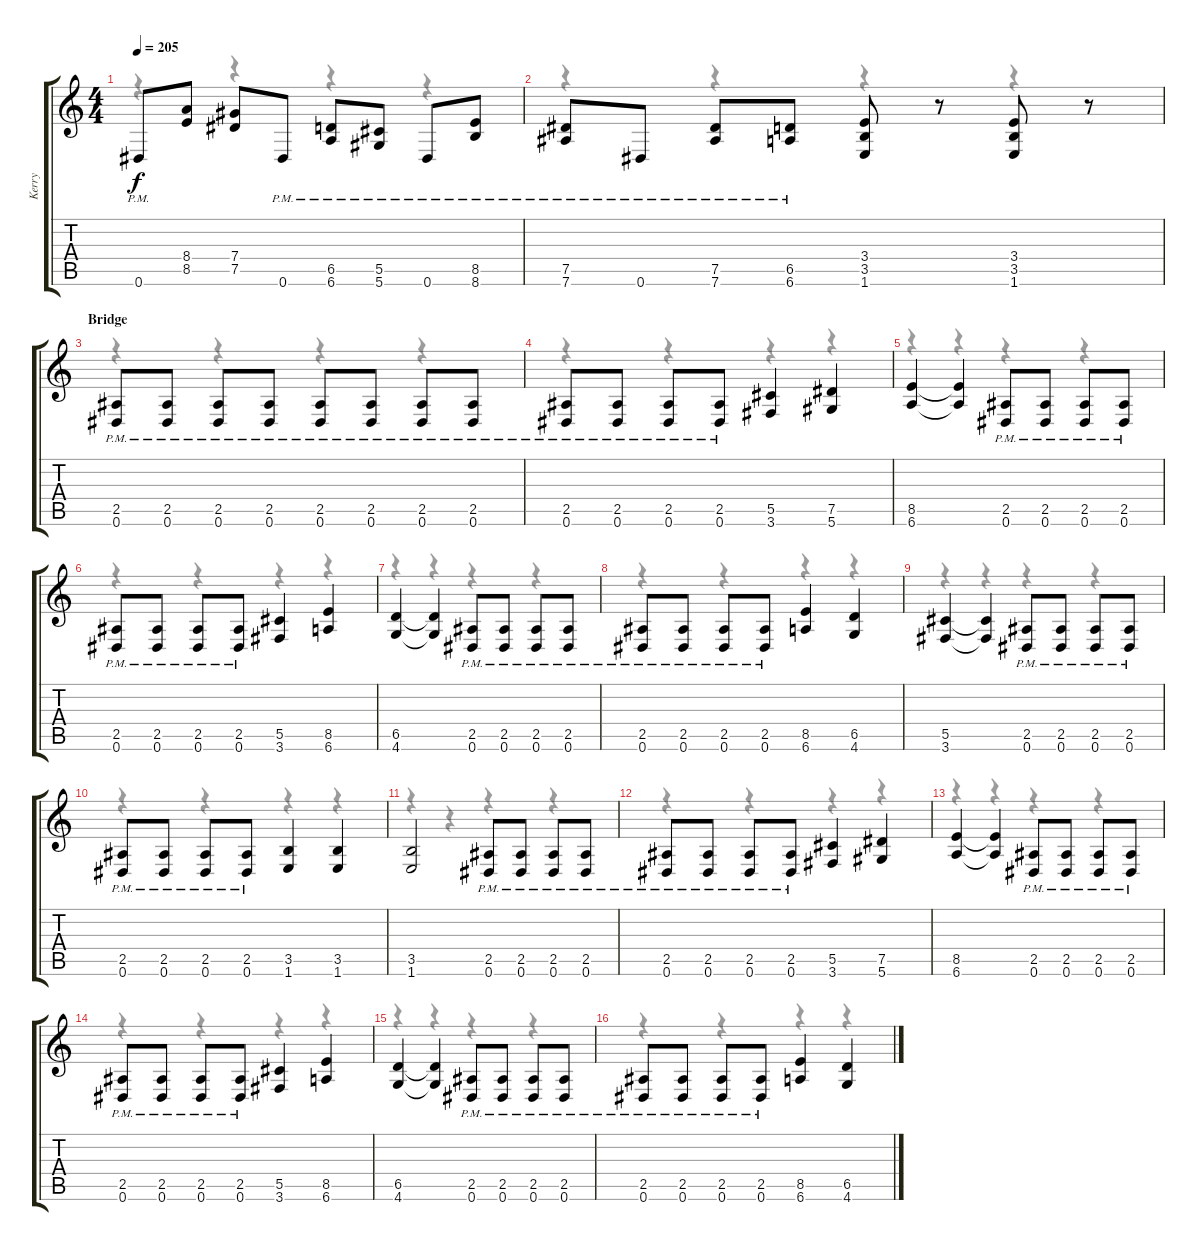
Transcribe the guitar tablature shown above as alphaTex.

\track ("Kerry" "Kerry") {instrument distortionguitar}
\staff {score tabs}
\tuning (Eb4 Bb3 Gb3 Db3 Ab2 Eb2) {hide}
\voice
\ts (4 4)
\tempo 205
\clef g2
\ks c
0.6{pm}.8{dy f} (8.4 8.5).8 (7.4 7.5).8 0.6{pm}.8 (6.5{pm} 6.6{pm}).8 (5.5{pm} 5.6{pm}).8 0.6{pm}.8 (8.5{pm} 8.6{pm}).8 |
(7.5{pm} 7.6{pm}).8 0.6{pm}.8 (7.5{pm} 7.6{pm}).8 (6.5{pm} 6.6{pm}).8 (3.4 3.5 1.6).8 r.8 (3.4 3.5 1.6).8 r.8 |
\section ("" "Bridge")
(2.5{pm} 0.6{pm}).8 (2.5{pm} 0.6{pm}).8 (2.5{pm} 0.6{pm}).8 (2.5{pm} 0.6{pm}).8 (2.5{pm} 0.6{pm}).8 (2.5{pm} 0.6{pm}).8 (2.5{pm} 0.6{pm}).8 (2.5{pm} 0.6{pm}).8 |
(2.5{pm} 0.6{pm}).8 (2.5{pm} 0.6{pm}).8 (2.5{pm} 0.6{pm}).8 (2.5{pm} 0.6{pm}).8 (5.5 3.6).4 (7.5 5.6).4 |
(8.5 6.6).4 (8.5{t} 6.6{t}).4 (2.5{pm} 0.6{pm}).8 (2.5{pm} 0.6{pm}).8 (2.5{pm} 0.6{pm}).8 (2.5{pm} 0.6{pm}).8 |
(2.5{pm} 0.6{pm}).8 (2.5{pm} 0.6{pm}).8 (2.5{pm} 0.6{pm}).8 (2.5{pm} 0.6{pm}).8 (5.5 3.6).4 (8.5 6.6).4 |
(6.5 4.6).4 (6.5{t} 4.6{t}).4 (2.5{pm} 0.6{pm}).8 (2.5{pm} 0.6{pm}).8 (2.5{pm} 0.6{pm}).8 (2.5{pm} 0.6{pm}).8 |
(2.5{pm} 0.6{pm}).8 (2.5{pm} 0.6{pm}).8 (2.5{pm} 0.6{pm}).8 (2.5{pm} 0.6{pm}).8 (8.5 6.6).4 (6.5 4.6).4 |
(5.5 3.6).4 (5.5{t} 3.6{t}).4 (2.5{pm} 0.6{pm}).8 (2.5{pm} 0.6{pm}).8 (2.5{pm} 0.6{pm}).8 (2.5{pm} 0.6{pm}).8 |
(2.5{pm} 0.6{pm}).8 (2.5{pm} 0.6{pm}).8 (2.5{pm} 0.6{pm}).8 (2.5{pm} 0.6{pm}).8 (3.5 1.6).4 (3.5 1.6).4 |
(3.5 1.6).2 (2.5{pm} 0.6{pm}).8 (2.5{pm} 0.6{pm}).8 (2.5{pm} 0.6{pm}).8 (2.5{pm} 0.6{pm}).8 |
(2.5{pm} 0.6{pm}).8 (2.5{pm} 0.6{pm}).8 (2.5{pm} 0.6{pm}).8 (2.5{pm} 0.6{pm}).8 (5.5 3.6).4 (7.5 5.6).4 |
(8.5 6.6).4 (8.5{t} 6.6{t}).4 (2.5{pm} 0.6{pm}).8 (2.5{pm} 0.6{pm}).8 (2.5{pm} 0.6{pm}).8 (2.5{pm} 0.6{pm}).8 |
(2.5{pm} 0.6{pm}).8 (2.5{pm} 0.6{pm}).8 (2.5{pm} 0.6{pm}).8 (2.5{pm} 0.6{pm}).8 (5.5 3.6).4 (8.5 6.6).4 |
(6.5 4.6).4 (6.5{t} 4.6{t}).4 (2.5{pm} 0.6{pm}).8 (2.5{pm} 0.6{pm}).8 (2.5{pm} 0.6{pm}).8 (2.5{pm} 0.6{pm}).8 |
(2.5{pm} 0.6{pm}).8 (2.5{pm} 0.6{pm}).8 (2.5{pm} 0.6{pm}).8 (2.5{pm} 0.6{pm}).8 (8.5 6.6).4 (6.5 4.6).4
\voice
\clef g2
\ottava regular
\simile none
\ks c
r.4{dy f} r.4 r.4 r.4 |
r.4 r.4 r.4 r.4 |
r.4 r.4 r.4 r.4 |
r.4 r.4 r.4 r.4 |
r.4 r.4 r.4 r.4 |
r.4 r.4 r.4 r.4 |
r.4 r.4 r.4 r.4 |
r.4 r.4 r.4 r.4 |
r.4 r.4 r.4 r.4 |
r.4 r.4 r.4 r.4 |
r.4 r.4 r.4 r.4 |
r.4 r.4 r.4 r.4 |
r.4 r.4 r.4 r.4 |
r.4 r.4 r.4 r.4 |
r.4 r.4 r.4 r.4 |
r.4 r.4 r.4 r.4
